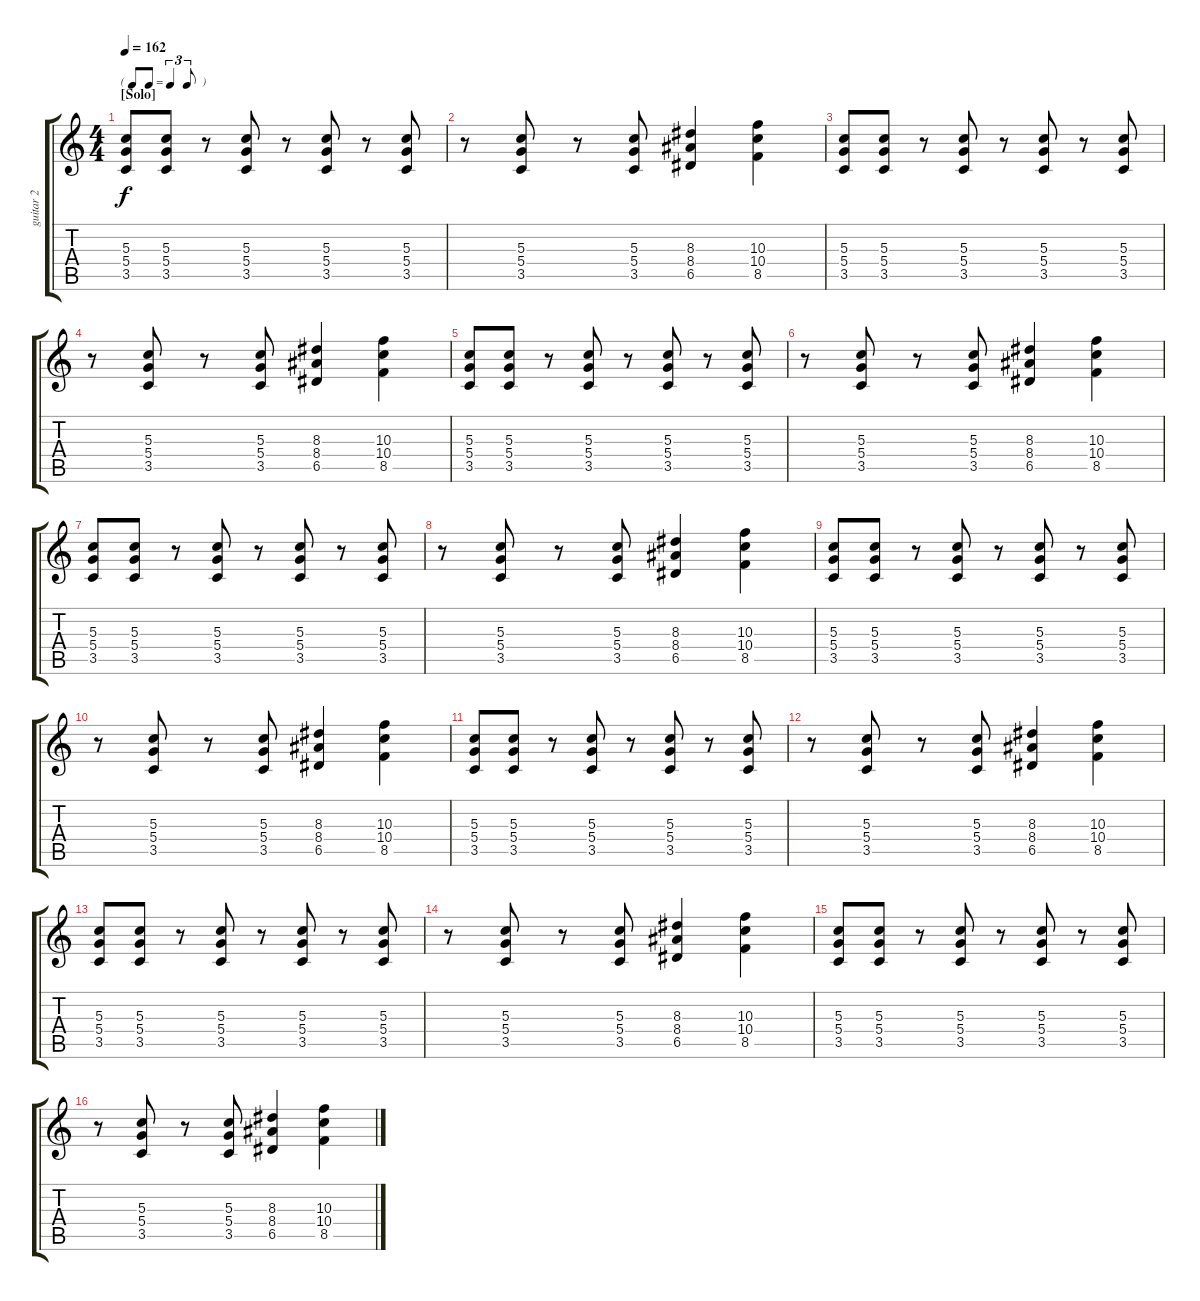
\track ("guitar 2" "guitar 2") {instrument overdrivenguitar}
\staff {score tabs}
\tuning (E4 B3 G3 D3 A2 E2) {hide}
\ts (4 4)
\tf triplet8th
\section ("" "[Solo]")
\tempo 162
\clef g2
\ks c
(5.3 5.4 3.5).8{dy f} (5.3 5.4 3.5).8 r.8 (5.3 5.4 3.5).8 r.8 (5.3 5.4 3.5).8 r.8 (5.3 5.4 3.5).8 |
r.8 (5.3 5.4 3.5).8 r.8 (5.3 5.4 3.5).8 (8.3 8.4 6.5).4 (10.3 10.4 8.5).4 |
(5.3 5.4 3.5).8 (5.3 5.4 3.5).8 r.8 (5.3 5.4 3.5).8 r.8 (5.3 5.4 3.5).8 r.8 (5.3 5.4 3.5).8 |
r.8 (5.3 5.4 3.5).8 r.8 (5.3 5.4 3.5).8 (8.3 8.4 6.5).4 (10.3 10.4 8.5).4 |
(5.3 5.4 3.5).8 (5.3 5.4 3.5).8 r.8 (5.3 5.4 3.5).8 r.8 (5.3 5.4 3.5).8 r.8 (5.3 5.4 3.5).8 |
r.8 (5.3 5.4 3.5).8 r.8 (5.3 5.4 3.5).8 (8.3 8.4 6.5).4 (10.3 10.4 8.5).4 |
(5.3 5.4 3.5).8 (5.3 5.4 3.5).8 r.8 (5.3 5.4 3.5).8 r.8 (5.3 5.4 3.5).8 r.8 (5.3 5.4 3.5).8 |
r.8 (5.3 5.4 3.5).8 r.8 (5.3 5.4 3.5).8 (8.3 8.4 6.5).4 (10.3 10.4 8.5).4 |
(5.3 5.4 3.5).8 (5.3 5.4 3.5).8 r.8 (5.3 5.4 3.5).8 r.8 (5.3 5.4 3.5).8 r.8 (5.3 5.4 3.5).8 |
r.8 (5.3 5.4 3.5).8 r.8 (5.3 5.4 3.5).8 (8.3 8.4 6.5).4 (10.3 10.4 8.5).4 |
(5.3 5.4 3.5).8 (5.3 5.4 3.5).8 r.8 (5.3 5.4 3.5).8 r.8 (5.3 5.4 3.5).8 r.8 (5.3 5.4 3.5).8 |
r.8 (5.3 5.4 3.5).8 r.8 (5.3 5.4 3.5).8 (8.3 8.4 6.5).4 (10.3 10.4 8.5).4 |
(5.3 5.4 3.5).8 (5.3 5.4 3.5).8 r.8 (5.3 5.4 3.5).8 r.8 (5.3 5.4 3.5).8 r.8 (5.3 5.4 3.5).8 |
r.8 (5.3 5.4 3.5).8 r.8 (5.3 5.4 3.5).8 (8.3 8.4 6.5).4 (10.3 10.4 8.5).4 |
(5.3 5.4 3.5).8 (5.3 5.4 3.5).8 r.8 (5.3 5.4 3.5).8 r.8 (5.3 5.4 3.5).8 r.8 (5.3 5.4 3.5).8 |
r.8 (5.3 5.4 3.5).8 r.8 (5.3 5.4 3.5).8 (8.3 8.4 6.5).4 (10.3 10.4 8.5).4
